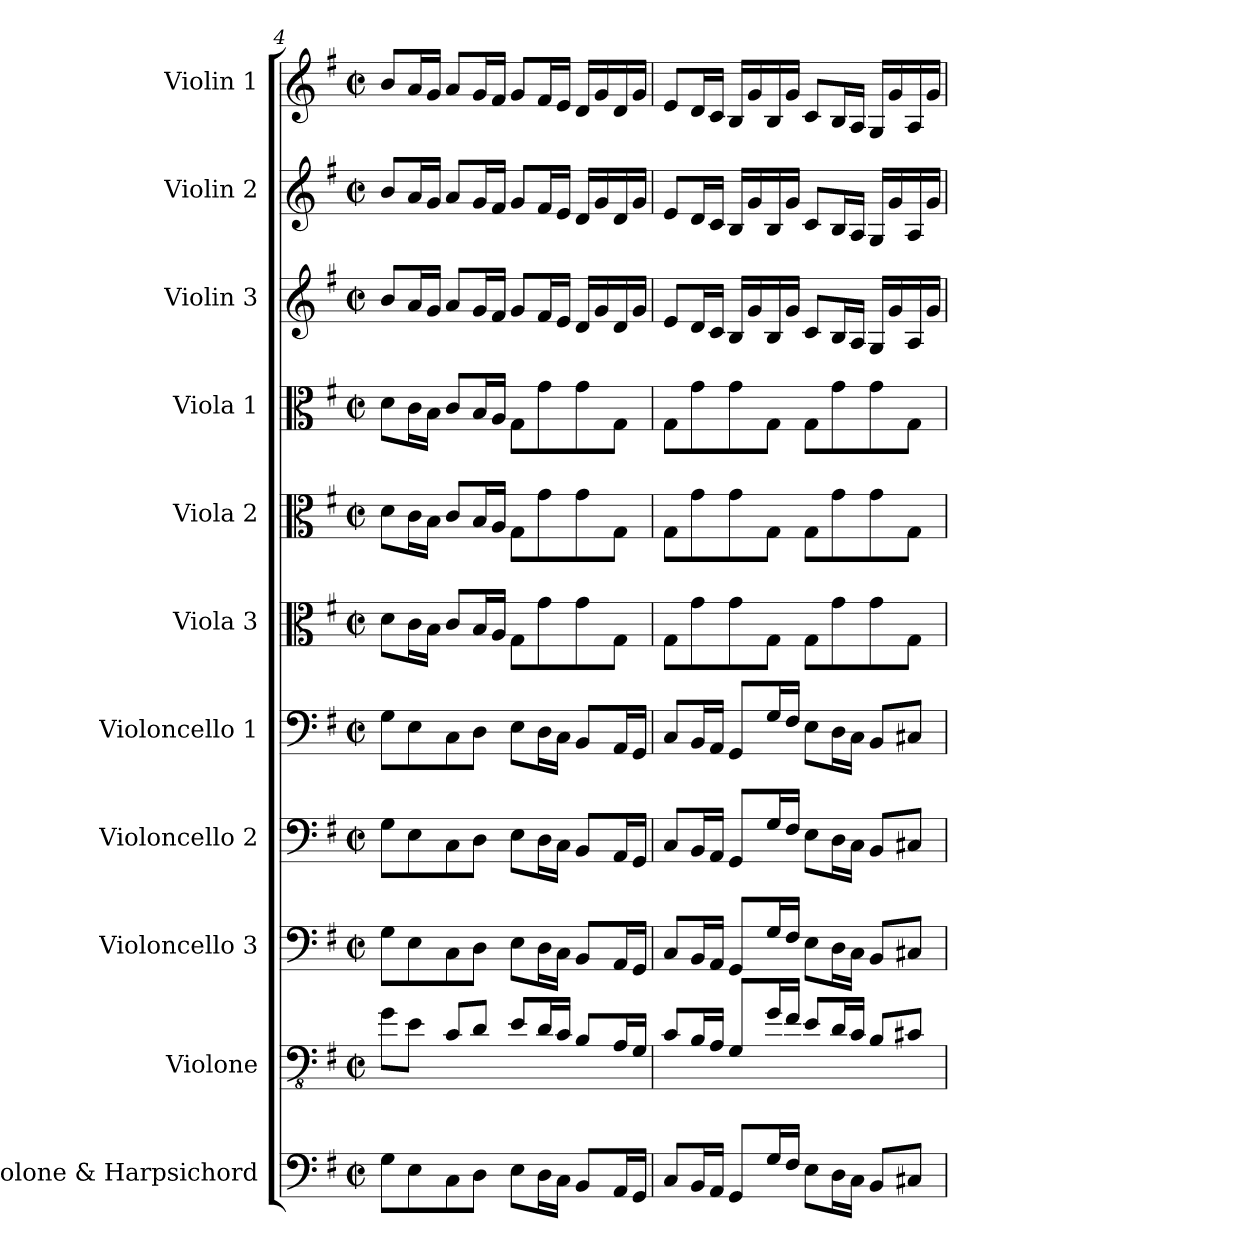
**kern	**kern	**kern	**kern	**kern	**kern	**kern	**kern	**kern	**kern	**kern
*part11	*part10	*part9	*part8	*part7	*part6	*part5	*part4	*part3	*part2	*part1
*staff11	*staff10	*staff9	*staff8	*staff7	*staff6	*staff5	*staff4	*staff3	*staff2	*staff1
*I"Violone &amp; Harpsichord	*I"Violone	*I"Violoncello 3	*I"Violoncello 2	*I"Violoncello 1	*I"Viola 3	*I"Viola 2	*I"Viola 1	*I"Violin 3	*I"Violin 2	*I"Violin 1
*I'Vne. &amp; Hch.	*I'Vne.	*I'Vc. 3	*I'Vc. 2	*I'Vc. 1	*I'Vla. 3	*I'Vla. 2	*I'Vla. 1	*I'Vln. 3	*I'Vln. 2	*I'Vln. 1
*clefF4	*clefFv4	*clefF4	*clefF4	*clefF4	*clefC3	*clefC3	*clefC3	*clefG2	*clefG2	*clefG2
*	*ITrd7c12	*	*	*	*	*	*	*	*	*
*k[f#]	*k[f#]	*k[f#]	*k[f#]	*k[f#]	*k[f#]	*k[f#]	*k[f#]	*k[f#]	*k[f#]	*k[f#]
*M4/4	*M4/4	*M4/4	*M4/4	*M4/4	*M4/4	*M4/4	*M4/4	*M4/4	*M4/4	*M4/4
*met(c|)	*met(c|)	*met(c|)	*met(c|)	*met(c|)	*met(c|)	*met(c|)	*met(c|)	*met(c|)	*met(c|)	*met(c|)
=4	=4	=4	=4	=4	=4	=4	=4	=4	=4	=4
8G\L	8GG\L	8G\L	8G\L	8G\L	8d\L	8d\L	8d\L	8b/L	8b/L	8b/L
8E\	8EE\J	8E\	8E\	8E\	16c\L	16c\L	16c\L	16a/L	16a/L	16a/L
.	.	.	.	.	16B\JJ	16B\JJ	16B\JJ	16g/JJ	16g/JJ	16g/JJ
8C\	8CC/L	8C\	8C\	8C\	8c/L	8c/L	8c/L	8a/L	8a/L	8a/L
8D\J	8DD/J	8D\J	8D\J	8D\J	16B/L	16B/L	16B/L	16g/L	16g/L	16g/L
.	.	.	.	.	16A/JJ	16A/JJ	16A/JJ	16f#/JJ	16f#/JJ	16f#/JJ
8E\L	8EE/L	8E\L	8E\L	8E\L	8G\L	8G\L	8G\L	8g/L	8g/L	8g/L
16D\L	16DD/L	16D\L	16D\L	16D\L	8g\	8g\	8g\	16f#/L	16f#/L	16f#/L
16C\JJ	16CC/JJ	16C\JJ	16C\JJ	16C\JJ	.	.	.	16e/JJ	16e/JJ	16e/JJ
8BB/L	8BBB/L	8BB/L	8BB/L	8BB/L	8g\	8g\	8g\	16d/LL	16d/LL	16d/LL
.	.	.	.	.	.	.	.	16g/	16g/	16g/
16AA/L	16AAA/L	16AA/L	16AA/L	16AA/L	8G\J	8G\J	8G\J	16d/	16d/	16d/
16GG/JJ	16GGG/JJ	16GG/JJ	16GG/JJ	16GG/JJ	.	.	.	16g/JJ	16g/JJ	16g/JJ
!!LO:LB:g=z
=5	=5	=5	=5	=5	=5	=5	=5	=5	=5	=5
8C/L	8CC/L	8C/L	8C/L	8C/L	8G\L	8G\L	8G\L	8e/L	8e/L	8e/L
16BB/L	16BBB/L	16BB/L	16BB/L	16BB/L	8g\	8g\	8g\	16d/L	16d/L	16d/L
16AA/JJ	16AAA/JJ	16AA/JJ	16AA/JJ	16AA/JJ	.	.	.	16c/JJ	16c/JJ	16c/JJ
8GG/L	8GGG/L	8GG/L	8GG/L	8GG/L	8g\	8g\	8g\	16B/LL	16B/LL	16B/LL
.	.	.	.	.	.	.	.	16g/	16g/	16g/
16G/L	16GG/L	16G/L	16G/L	16G/L	8G\J	8G\J	8G\J	16B/	16B/	16B/
16F#/JJ	16FF#/JJ	16F#/JJ	16F#/JJ	16F#/JJ	.	.	.	16g/JJ	16g/JJ	16g/JJ
8E\L	8EE/L	8E\L	8E\L	8E\L	8G\L	8G\L	8G\L	8c/L	8c/L	8c/L
16D\L	16DD/L	16D\L	16D\L	16D\L	8g\	8g\	8g\	16B/L	16B/L	16B/L
16C\JJ	16CC/JJ	16C\JJ	16C\JJ	16C\JJ	.	.	.	16A/JJ	16A/JJ	16A/JJ
8BB/L	8BBB/L	8BB/L	8BB/L	8BB/L	8g\	8g\	8g\	16G/LL	16G/LL	16G/LL
.	.	.	.	.	.	.	.	16g/	16g/	16g/
8C#X/J	8CC#X/J	8C#X/J	8C#X/J	8C#X/J	8G\J	8G\J	8G\J	16A/	16A/	16A/
.	.	.	.	.	.	.	.	16g/JJ	16g/JJ	16g/JJ
=	=	=	=	=	=	=	=	=	=	=
*-	*-	*-	*-	*-	*-	*-	*-	*-	*-	*-
